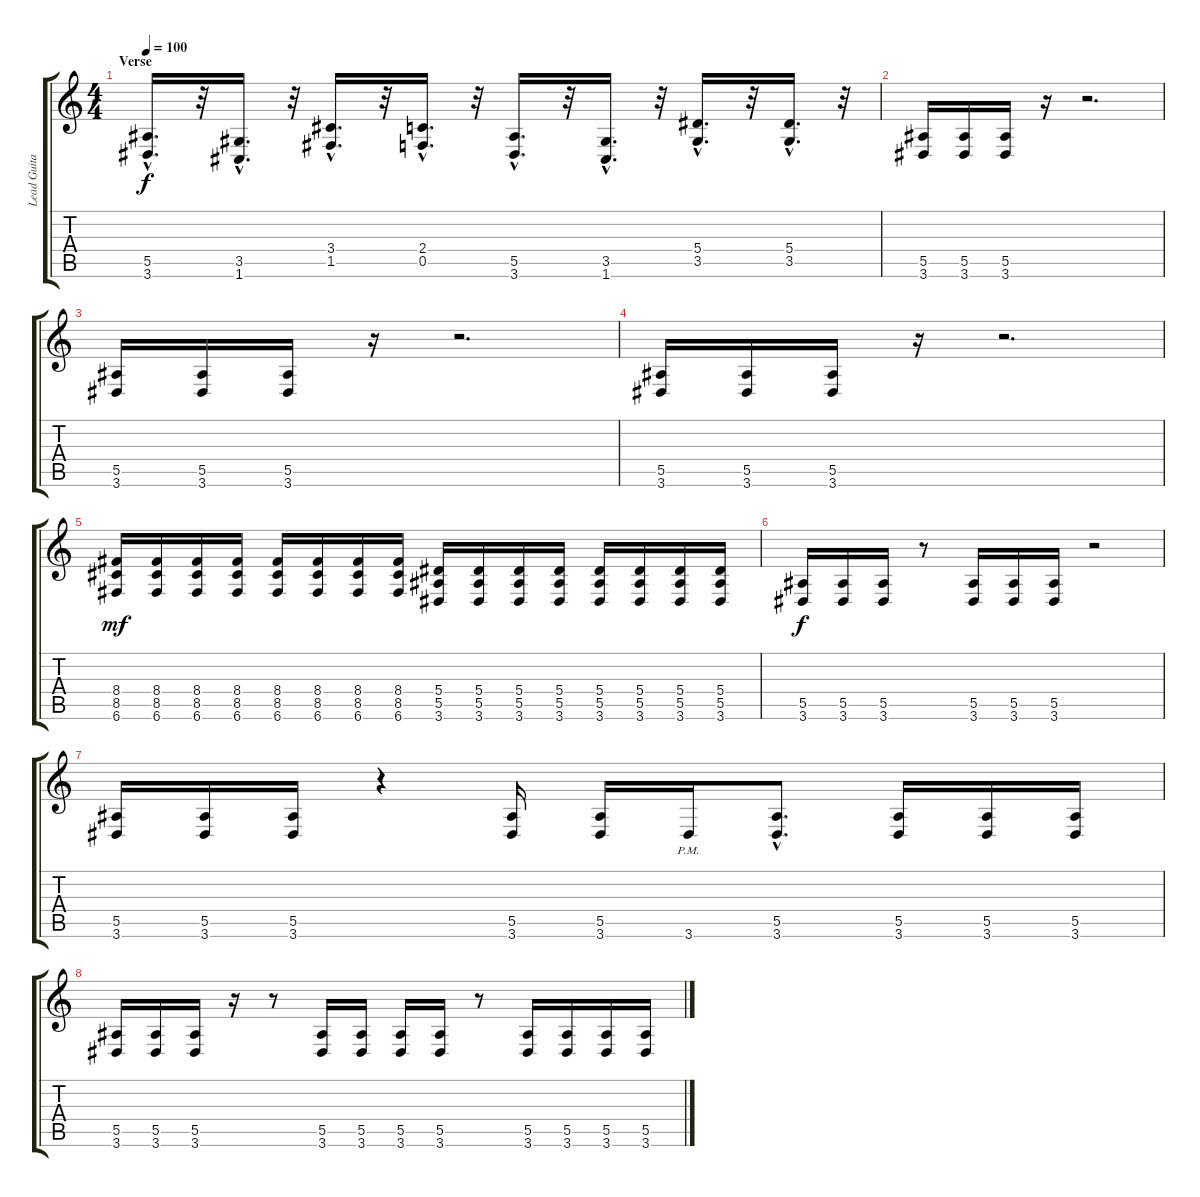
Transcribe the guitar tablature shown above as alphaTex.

\track ("Lead Guitar" "Lead Guita") {instrument distortionguitar}
\staff {score tabs}
\tuning (C4 G3 Eb3 Bb2 F2 C2) {hide}
\ts (4 4)
\section ("" "Verse")
\tempo 100
\clef g2
\ks c
(5.5{hac} 3.6{hac}).16{d dy f} r.32 (3.5{hac} 1.6{hac}).16{d} r.32 (3.4{hac} 1.5{hac}).16{d} r.32 (2.4{hac} 0.5{hac}).16{d} r.32 (5.5{hac} 3.6{hac}).16{d} r.32 (3.5{hac} 1.6{hac}).16{d} r.32 (5.4{hac} 3.5{hac}).16{d} r.32 (5.4{hac} 3.5{hac}).16{d} r.32 |
(5.5 3.6).16{balance 8} (5.5 3.6).16 (5.5 3.6).16 r.16 r.2{d} |
(5.5 3.6).16 (5.5 3.6).16 (5.5 3.6).16 r.16 r.2{d} |
(5.5 3.6).16 (5.5 3.6).16 (5.5 3.6).16 r.16 r.2{d} |
(8.4 8.5 6.6).16{dy mf volume 16 balance 8} (8.4 8.5 6.6).16 (8.4 8.5 6.6).16 (8.4 8.5 6.6).16 (8.4 8.5 6.6).16 (8.4 8.5 6.6).16 (8.4 8.5 6.6).16 (8.4 8.5 6.6).16 (5.4 5.5 3.6).16 (5.4 5.5 3.6).16 (5.4 5.5 3.6).16 (5.4 5.5 3.6).16 (5.4 5.5 3.6).16 (5.4 5.5 3.6).16 (5.4 5.5 3.6).16 (5.4 5.5 3.6).16 |
(5.5 3.6).16{dy f balance 8} (5.5 3.6).16 (5.5 3.6).16 r.8 (5.5 3.6).16 (5.5 3.6).16 (5.5 3.6).16 r.2 |
(5.5 3.6).16 (5.5 3.6).16 (5.5 3.6).16 r.4 (5.5 3.6).16 (5.5 3.6).16 3.6{pm}.16 (5.5{hac} 3.6{hac}).8{d} (5.5 3.6).16 (5.5 3.6).16 (5.5 3.6).16 |
(5.5 3.6).16 (5.5 3.6).16 (5.5 3.6).16 r.16 r.8 (5.5 3.6).16 (5.5 3.6).16 (5.5 3.6).16 (5.5 3.6).16 r.8 (5.5 3.6).16 (5.5 3.6).16 (5.5 3.6).16 (5.5 3.6).16
